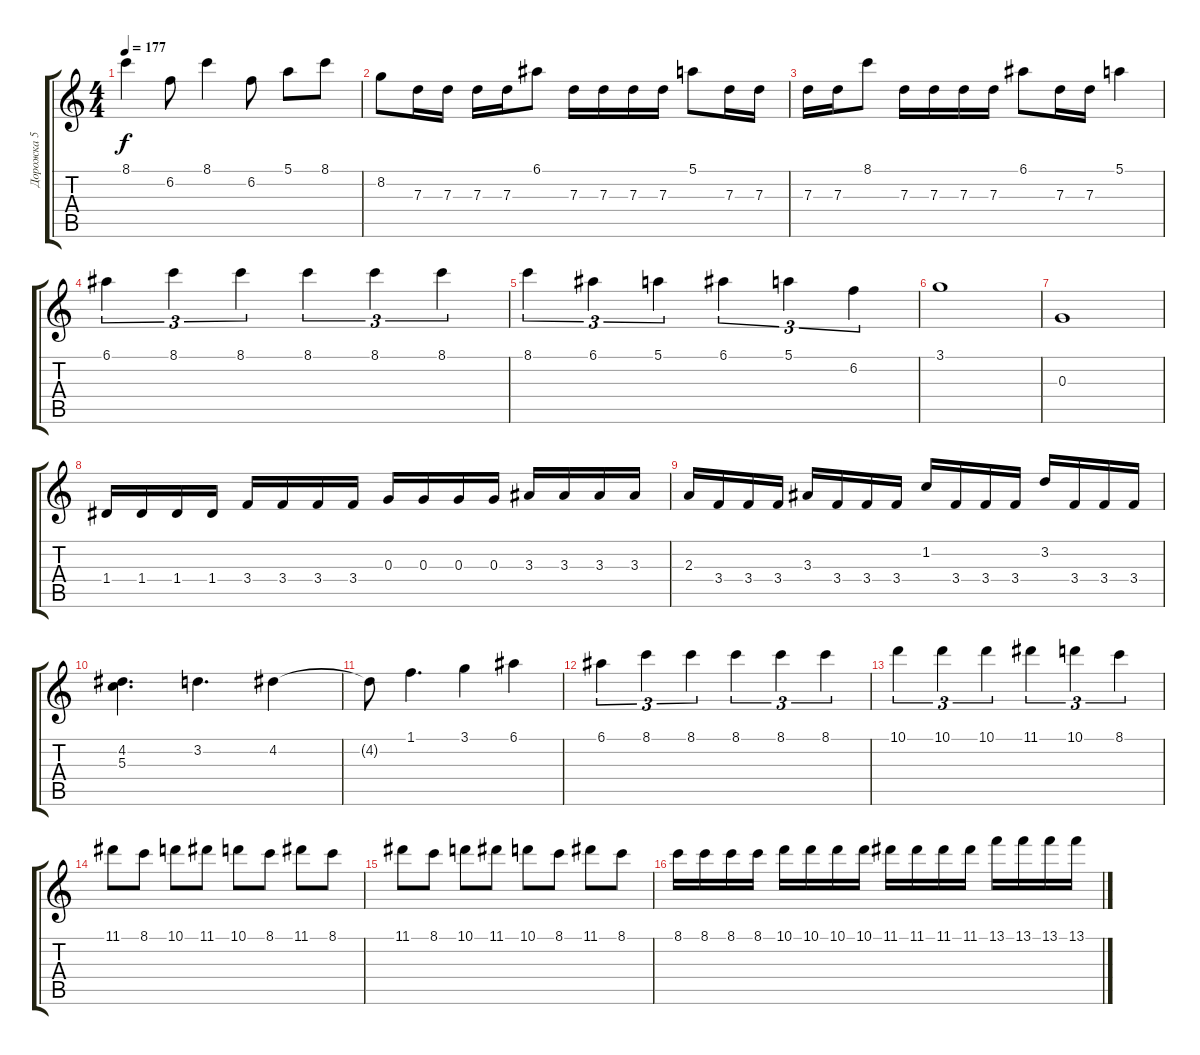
\track ("Дорожка 5" "Дорожка 5") {instrument overdrivenguitar}
\staff {score tabs}
\tuning (E4 B3 G3 D3 A2 E2) {hide}
\ts (4 4)
\tempo 177
\clef g2
\ks c
8.1.4{dy f} 6.2.8 8.1.4 6.2.8 5.1.8 8.1.8 |
8.2.8 7.3.16 7.3.16 7.3.16 7.3.16 6.1.8 7.3.16 7.3.16 7.3.16 7.3.16 5.1.8 7.3.16 7.3.16 |
7.3.16 7.3.16 8.1.8 7.3.16 7.3.16 7.3.16 7.3.16 6.1.8 7.3.16 7.3.16 5.1.4 |
6.1.4{tu (3 2)} 8.1.4{tu (3 2)} 8.1.4{tu (3 2)} 8.1.4{tu (3 2)} 8.1.4{tu (3 2)} 8.1.4{tu (3 2)} |
8.1.4{tu (3 2)} 6.1.4{tu (3 2)} 5.1.4{tu (3 2)} 6.1.4{tu (3 2)} 5.1.4{tu (3 2)} 6.2.4{tu (3 2)} |
3.1.1 |
0.3.1 |
1.4.16 1.4.16 1.4.16 1.4.16 3.4.16 3.4.16 3.4.16 3.4.16 0.3.16 0.3.16 0.3.16 0.3.16 3.3.16 3.3.16 3.3.16 3.3.16 |
2.3.16 3.4.16 3.4.16 3.4.16 3.3.16 3.4.16 3.4.16 3.4.16 1.2.16 3.4.16 3.4.16 3.4.16 3.2.16 3.4.16 3.4.16 3.4.16 |
(4.2 5.3).4{d} 3.2.4{d} 4.2.4 |
4.2{t}.8 1.1.4{d} 3.1.4 6.1.4 |
6.1.4{tu (3 2)} 8.1.4{tu (3 2)} 8.1.4{tu (3 2)} 8.1.4{tu (3 2)} 8.1.4{tu (3 2)} 8.1.4{tu (3 2)} |
10.1.4{tu (3 2)} 10.1.4{tu (3 2)} 10.1.4{tu (3 2)} 11.1.4{tu (3 2)} 10.1.4{tu (3 2)} 8.1.4{tu (3 2)} |
11.1.8 8.1.8 10.1.8 11.1.8 10.1.8 8.1.8 11.1.8 8.1.8 |
11.1.8 8.1.8 10.1.8 11.1.8 10.1.8 8.1.8 11.1.8 8.1.8 |
8.1.16 8.1.16 8.1.16 8.1.16 10.1.16 10.1.16 10.1.16 10.1.16 11.1.16 11.1.16 11.1.16 11.1.16 13.1.16 13.1.16 13.1.16 13.1.16
